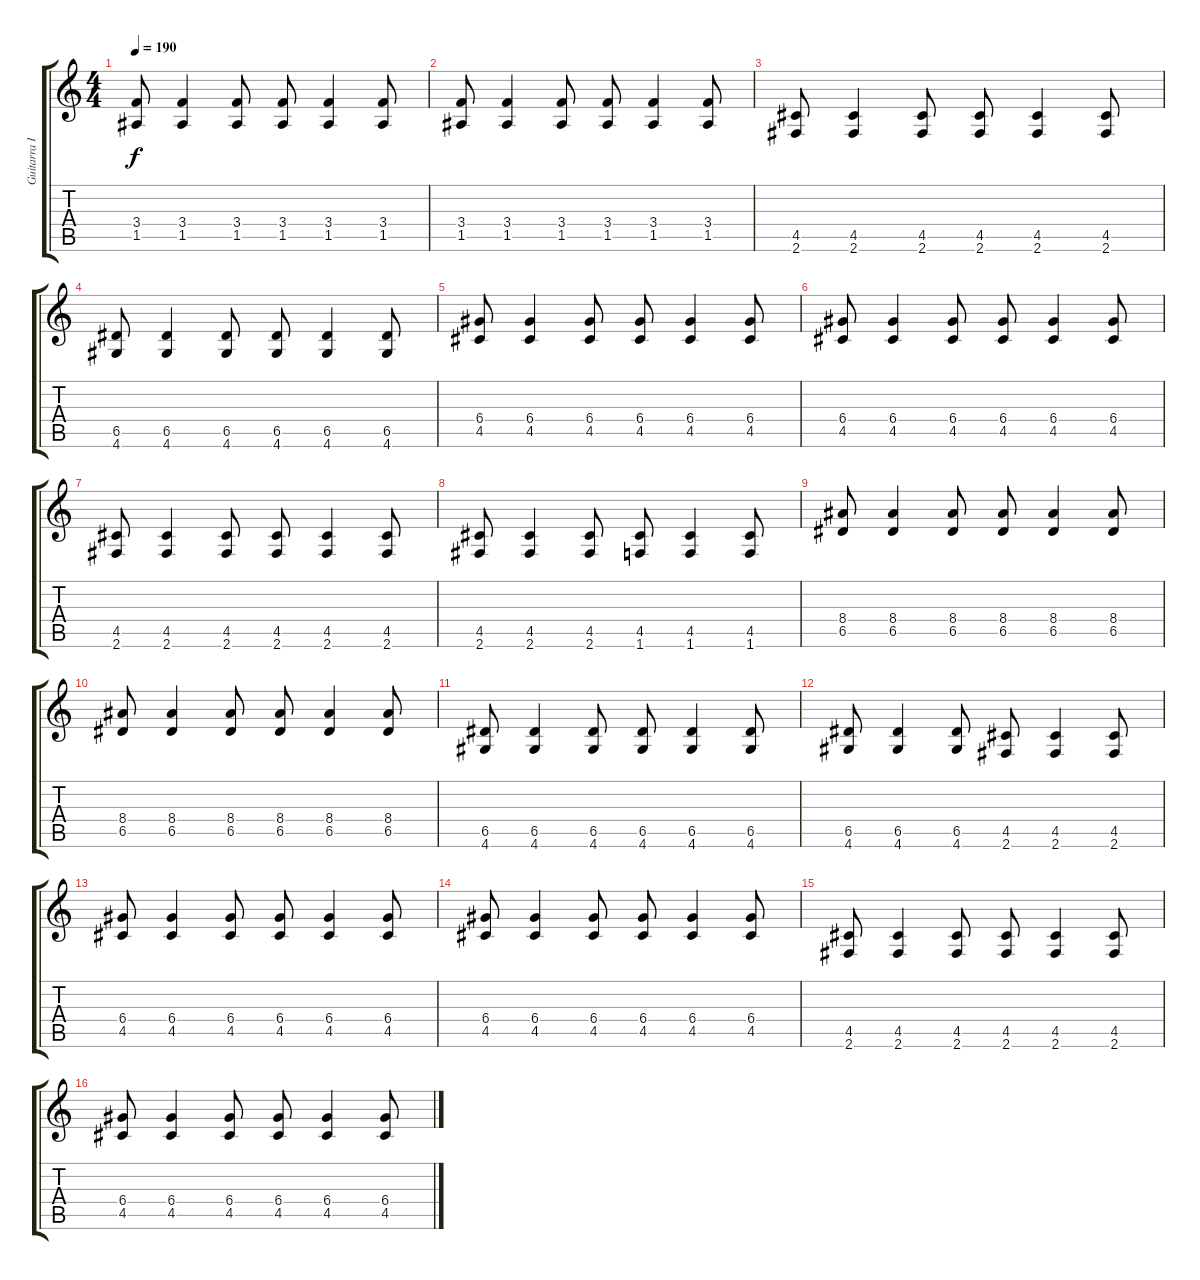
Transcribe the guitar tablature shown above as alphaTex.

\track ("Guitarra II" "Guitarra I") {instrument distortionguitar}
\staff {score tabs}
\tuning (E4 B3 G3 D3 A2 E2) {hide}
\ts (4 4)
\tempo 190
\clef g2
\ks c
(3.4 1.5).8{dy f} (3.4 1.5).4 (3.4 1.5).8 (3.4 1.5).8 (3.4 1.5).4 (3.4 1.5).8 |
(3.4 1.5).8 (3.4 1.5).4 (3.4 1.5).8 (3.4 1.5).8 (3.4 1.5).4 (3.4 1.5).8 |
(4.5 2.6).8 (4.5 2.6).4 (4.5 2.6).8 (4.5 2.6).8 (4.5 2.6).4 (4.5 2.6).8 |
(6.5 4.6).8 (6.5 4.6).4 (6.5 4.6).8 (6.5 4.6).8 (6.5 4.6).4 (6.5 4.6).8 |
(6.4 4.5).8 (6.4 4.5).4 (6.4 4.5).8 (6.4 4.5).8 (6.4 4.5).4 (6.4 4.5).8 |
(6.4 4.5).8 (6.4 4.5).4 (6.4 4.5).8 (6.4 4.5).8 (6.4 4.5).4 (6.4 4.5).8 |
(4.5 2.6).8 (4.5 2.6).4 (4.5 2.6).8 (4.5 2.6).8 (4.5 2.6).4 (4.5 2.6).8 |
(4.5 2.6).8 (4.5 2.6).4 (4.5 2.6).8 (4.5 1.6).8 (4.5 1.6).4 (4.5 1.6).8 |
(8.4 6.5).8 (8.4 6.5).4 (8.4 6.5).8 (8.4 6.5).8 (8.4 6.5).4 (8.4 6.5).8 |
(8.4 6.5).8 (8.4 6.5).4 (8.4 6.5).8 (8.4 6.5).8 (8.4 6.5).4 (8.4 6.5).8 |
(6.5 4.6).8 (6.5 4.6).4 (6.5 4.6).8 (6.5 4.6).8 (6.5 4.6).4 (6.5 4.6).8 |
(6.5 4.6).8 (6.5 4.6).4 (6.5 4.6).8 (4.5 2.6).8 (4.5 2.6).4 (4.5 2.6).8 |
(6.4 4.5).8 (6.4 4.5).4 (6.4 4.5).8 (6.4 4.5).8 (6.4 4.5).4 (6.4 4.5).8 |
(6.4 4.5).8 (6.4 4.5).4 (6.4 4.5).8 (6.4 4.5).8 (6.4 4.5).4 (6.4 4.5).8 |
(4.5 2.6).8 (4.5 2.6).4 (4.5 2.6).8 (4.5 2.6).8 (4.5 2.6).4 (4.5 2.6).8 |
(6.4 4.5).8 (6.4 4.5).4 (6.4 4.5).8 (6.4 4.5).8 (6.4 4.5).4 (6.4 4.5).8
